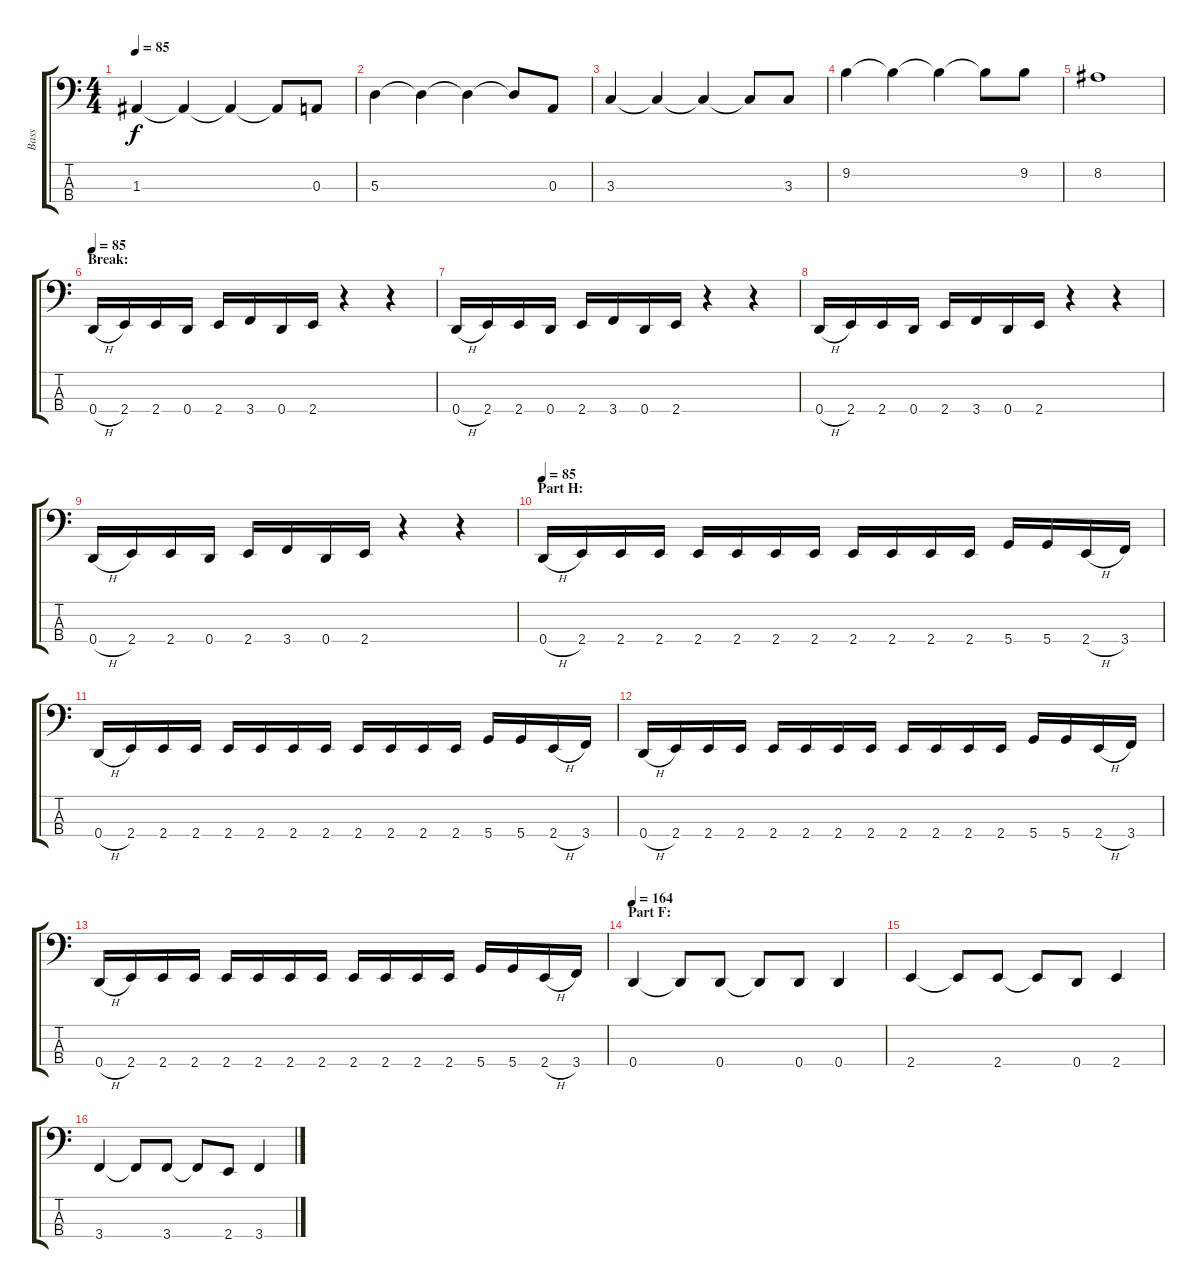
\track ("Bass" "Bass") {instrument electricbasspick}
\staff {score tabs}
\tuning (G2 D2 A1 D1) {hide}
\ts (4 4)
\tempo 85
\clef f4
\ks c
1.3.4{dy f} 1.3{t}.4 1.3{t}.4 1.3{t}.8 0.3.8 |
5.3.4 5.3{t}.4 5.3{t}.4 5.3{t}.8 0.3.8 |
3.3.4 3.3{t}.4 3.3{t}.4 3.3{t}.8 3.3.8 |
9.2.4 9.2{t}.4 9.2{t}.4 9.2{t}.8 9.2.8 |
8.2.1 |
\section ("" "Break:")
\tempo 85
0.4{h}.16 2.4.16 2.4.16 0.4.16 2.4.16 3.4.16 0.4.16 2.4.16 r.4 r.4 |
0.4{h}.16 2.4.16 2.4.16 0.4.16 2.4.16 3.4.16 0.4.16 2.4.16 r.4 r.4 |
0.4{h}.16 2.4.16 2.4.16 0.4.16 2.4.16 3.4.16 0.4.16 2.4.16 r.4 r.4 |
0.4{h}.16 2.4.16 2.4.16 0.4.16 2.4.16 3.4.16 0.4.16 2.4.16 r.4 r.4 |
\section ("" "Part H:")
\tempo 85
0.4{h}.16 2.4.16 2.4.16 2.4.16 2.4.16 2.4.16 2.4.16 2.4.16 2.4.16 2.4.16 2.4.16 2.4.16 5.4.16 5.4.16 2.4{h}.16 3.4.16 |
0.4{h}.16 2.4.16 2.4.16 2.4.16 2.4.16 2.4.16 2.4.16 2.4.16 2.4.16 2.4.16 2.4.16 2.4.16 5.4.16 5.4.16 2.4{h}.16 3.4.16 |
0.4{h}.16 2.4.16 2.4.16 2.4.16 2.4.16 2.4.16 2.4.16 2.4.16 2.4.16 2.4.16 2.4.16 2.4.16 5.4.16 5.4.16 2.4{h}.16 3.4.16 |
0.4{h}.16 2.4.16 2.4.16 2.4.16 2.4.16 2.4.16 2.4.16 2.4.16 2.4.16 2.4.16 2.4.16 2.4.16 5.4.16 5.4.16 2.4{h}.16 3.4.16 |
\section ("" "Part F:")
\tempo 164
0.4.4 0.4{t}.8 0.4.8 0.4{t}.8 0.4.8 0.4.4 |
2.4.4 2.4{t}.8 2.4.8 2.4{t}.8 0.4.8 2.4.4 |
3.4.4 3.4{t}.8 3.4.8 3.4{t}.8 2.4.8 3.4.4
